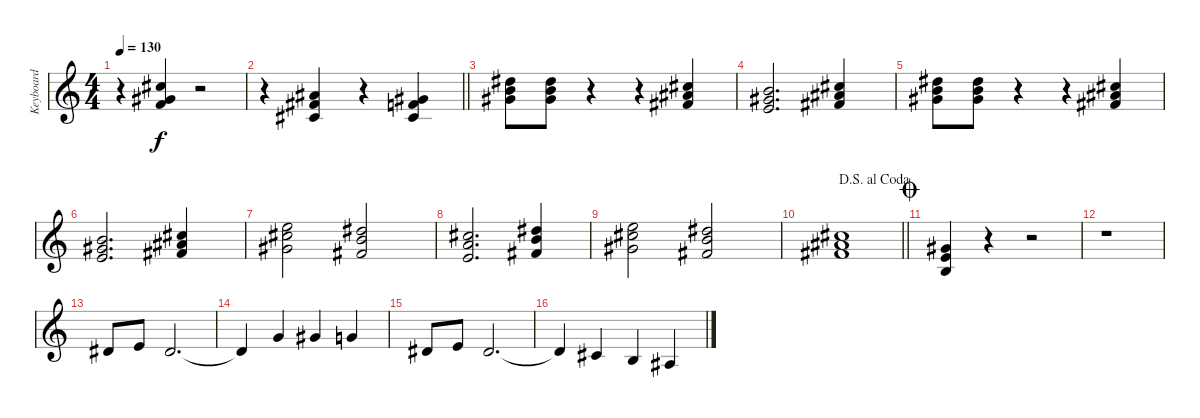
\track ("Keyboard" "Keyboard") {instrument drawbarorgan}
\staff {score}
\tuning (Eb5 Bb4 Gb4 Db4 Ab3 Eb3) {hide}
\ts (4 4)
\tempo 130
\clef g2
\ks c
r.4{dy f} (3.2 2.3 4.4).4 r.2 |
\barLineRight lightlight
r.4 (0.2 0.3 0.4).4 r.4 (2.3 0.4 9.5).4 |
(0.1 1.2 2.3).8 (0.1 1.2 2.3).8 r.4 r.4 (3.2 4.3 5.4).4 |
(1.2 2.3 3.4).2{d} (3.2 4.3 5.4).4 |
(0.1 1.2 2.3).8 (0.1 1.2 2.3).8 r.4 r.4 (3.2 4.3 5.4).4 |
(1.2 2.3 3.4).2{d} (3.2 4.3 5.4).4 |
(1.1 3.2 2.3).2 (0.1 1.2 0.3).2 |
(3.2 3.3 3.4).2{d} (0.1 1.2 0.3).4 |
(1.1 3.2 2.3).2 (0.1 1.2 0.3).2 |
\jump dalsegnoalcoda
\barLineRight lightlight
(0.2 0.3 12.4).1 |
\jump coda
(2.3 3.4 3.5).4 r.4 r.2 |
r.1 |
2.4.8 3.4.8 2.4.2{d} |
2.4{t}.4 1.3.4 2.3.4 1.3.4 |
2.4.8 3.4.8 2.4.2{d} |
2.4{t}.4 0.4.4 3.5.4 2.5.4
